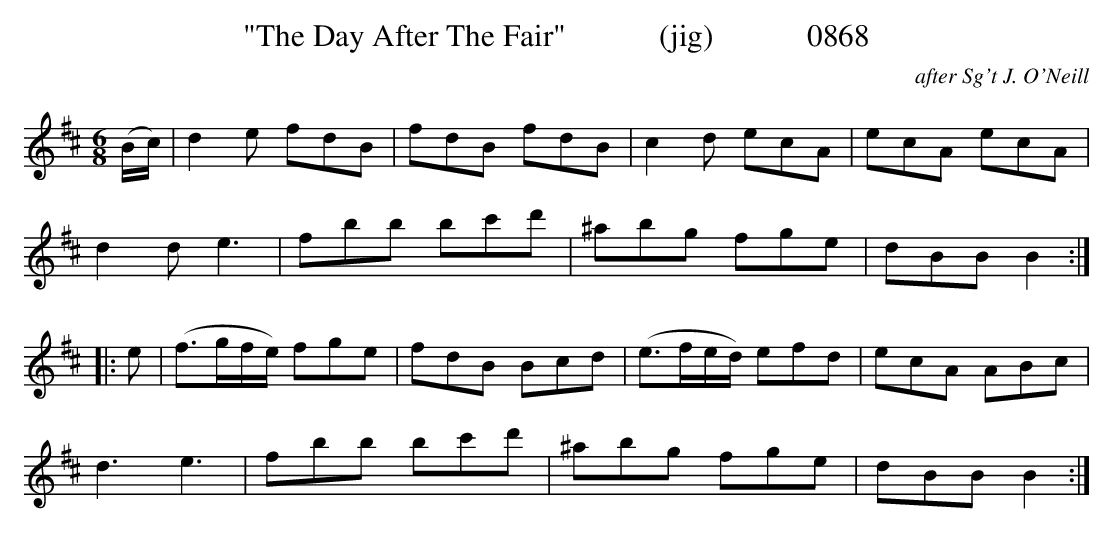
X:1
T:"The Day After The Fair"            (jig)            0868
C:after Sg't J. O'Neill
BRENNAN June 2003 (HTTP://WWW.SOSYOURMOM.COM)
M:6/8
L:1/8
K:D
(B/2c/2)|d2e fdB|fdB fdB|c2d ecA|ecA ecA|
d2d e3|fbb bc'd'|^abg fge|dBB B2:|
|:e|(f3/2g/2f/2e/2) fge|fdB Bcd|(e3/2f/2e/2d/2) efd|ecA ABc|
d3e3|fbb bc'd'|^abg fge|dBB B2:|
